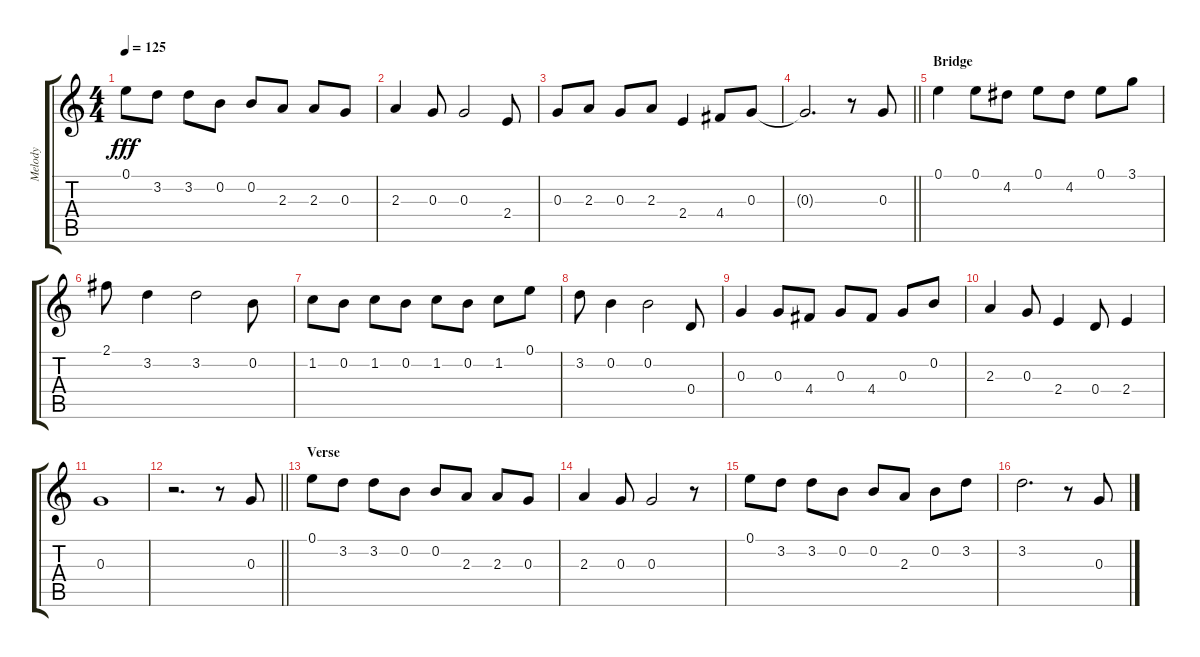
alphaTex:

\track ("Melody" "Melody") {instrument electricguitarclean}
\staff {score tabs}
\tuning (E4 B3 G3 D3 A2 E2) {hide}
\ts (4 4)
\tempo 125
\clef g2
\ks c
0.1.8{dy fff} 3.2.8 3.2.8 0.2.8 0.2.8 2.3.8 2.3.8 0.3.8 |
2.3.4 0.3.8 0.3.2 2.4.8 |
0.3.8 2.3.8 0.3.8 2.3.8 2.4.4 4.4.8 0.3.8 |
\barLineRight lightlight
0.3{t}.2{d} r.8 0.3.8 |
\section ("" "Bridge")
0.1.4 0.1.8 4.2.8 0.1.8 4.2.8 0.1.8 3.1.8 |
2.1.8 3.2.4 3.2.2 0.2.8 |
1.2.8 0.2.8 1.2.8 0.2.8 1.2.8 0.2.8 1.2.8 0.1.8 |
3.2.8 0.2.4 0.2.2 0.4.8 |
0.3.4 0.3.8 4.4.8 0.3.8 4.4.8 0.3.8 0.2.8 |
2.3.4 0.3.8 2.4.4 0.4.8 2.4.4 |
0.3.1 |
\barLineRight lightlight
r.2{d} r.8 0.3.8 |
\section ("" "Verse")
0.1.8 3.2.8 3.2.8 0.2.8 0.2.8 2.3.8 2.3.8 0.3.8 |
2.3.4 0.3.8 0.3.2 r.8 |
0.1.8 3.2.8 3.2.8 0.2.8 0.2.8 2.3.8 0.2.8 3.2.8 |
3.2.2{d} r.8 0.3.8
